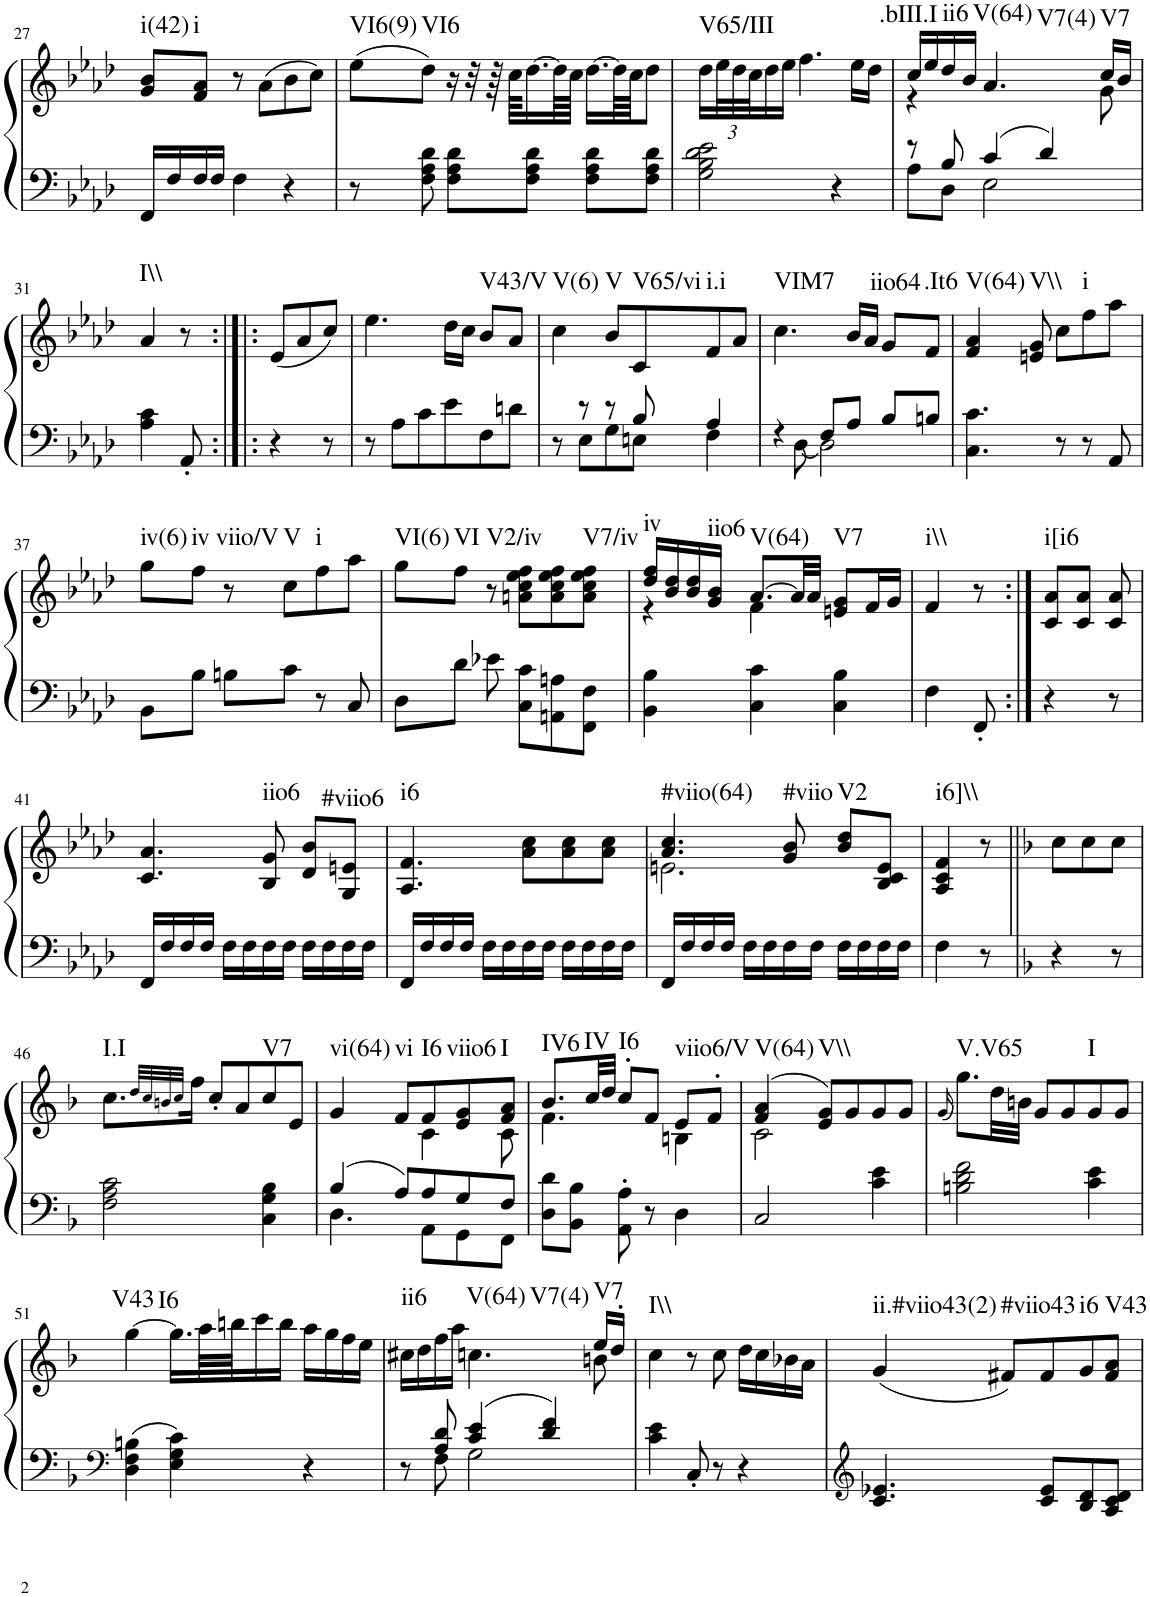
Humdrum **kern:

**kern	**kern	**harte
*part1	*part1	*part1
*staff2	*staff1	*
*I"Piano, Piano right	*	*
*I'Pno.	*	*
!!LO:PB:g=z
*clefF4	*clefG2	*
*k[b-e-a-d-]	*k[b-e-a-d-]	*
*M3/4	*M3/4	*
=27	=27	=27
!	!	!LO:H:kt=i(42)
16FF/LL	8g/ 8b-/L	N
16F/	.	.
!	!	!LO:H:kt=i
16F/	8f/ 8a-/J	N
16F/JJ	.	.
4F\	8r	.
.	(8a-\L	.
4r	8b-\	.
.	8cc\J)	.
=28	=28	=28
!	!	!LO:H:kt=VI6(9)
8r	(8ee-\L	N
!	!	!LO:H:kt=VI6
8F\ 8A-\ 8d-\	8dd-\J)	N
8F\ 8A-\ 8d-\L	16r	.
.	32r	.
.	64r	.
.	64cc\KKLL	.
8F\ 8A-\ 8d-\J	[16.dd-\	.
.	64dd-\LL]	.
.	64cc\JJJJ	.
8F\ 8A-\ 8d-\L	[16.dd-\LL	.
.	64dd-\LL]	.
.	64cc\JJJ	.
8F\ 8A-\ 8d-\J	8dd-\J	.
=29	=29	=29
!	!	!LO:H:kt=V65/III
2G\ 2B-\ 2d-\ 2e-\	16dd-\LL	N
*	*Xbrackettup	*
.	48ee-\L	.
.	48dd-\	.
.	48cc\J	.
.	16dd-\	.
.	16ee-\JJ	.
.	4.ff\	.
4r	.	.
.	16ee-\LL	.
.	16dd-\JJ	.
=30	=30	=30
*^	*^	*
!	!	!	!	!LO:H:kt=.bIII.I
8r	8A-\L	16cc/LL	4r	N
.	.	16ee-/	.	.
!	!	!	!	!LO:H:kt=ii6
8B-/	8D-\J	16dd-/	.	N
.	.	16b-/JJ	.	.
!	!	!	!	!LO:H:n=1:kt=V(64)
!	!	!	!	!LO:H:n=2:kt=V7(4)
4c/	2E-\	4.a-/	4.ryy	N N
4d-/	.	.	.	.
!	!	!	!	!LO:H:kt=V7
.	.	16cc/LL	8g\	N
.	.	16b-/JJ	.	.
*v	*v	*	*	*
*	*v	*v	*
!!LO:LB:g=z
=31	=31	=31
!	!	!LO:H:kt=I\\
4A-\ 4c\	4a-/	N
8AA-'/	8r	.
=32:|!|:	=32:|!|:	=32:|!|:
4r	(8e-/L	.
.	8a-/	.
8r	8cc/J)	.
=33	=33	=33
8r	4.ee-\	.
8A-\L	.	.
8c\	.	.
8e-\	16dd-\LL	.
.	16cc\JJ	.
!	!	!LO:H:kt=V43/V
8F\	8b-/L	N
8dn\J	8a-/J	.
=34	=34	=34
*^	*	*
!	!	!	!LO:H:kt=V(6)
8r	8ryy	4cc\	N
8r	8E-\L	.	.
!	!	!	!LO:H:kt=V
8r	8G\	8b-/L	N
!	!	!	!LO:H:kt=V65/vi
8B-/	8En\J	8c/	N
!	!	!	!LO:H:kt=i.i
4A-/	4F\	8f/	N
.	.	8a-/J	.
=35	=35	=35	=35
!	!	!	!LO:H:kt=VIM7
4r	8ryy	4.cc\	N
.	[8D-\	.	.
8F/L	2D-\]	.	.
8A-/J	.	16b-/LL	.
.	.	16a-/JJ	.
!	!	!	!LO:H:kt=iio64
8B-/L	.	8g/L	N
!	!	!	!LO:H:kt=.It6
8Bn/J	.	8f/J	N
*v	*v	*	*
=36	=36	=36
!	!	!LO:H:kt=V(64)
4.C\ 4.c\	4f/ 4a-/	N
!	!	!LO:H:kt=V\\
.	8en/ 8g/	N
8r	8cc\L	.
!	!	!LO:H:kt=i
8r	8ff\	N
8AA-/	8aa-\J	.
!!LO:LB:g=z
=37	=37	=37
!	!	!LO:H:kt=iv(6)
8BB-\L	8gg\L	N
!	!	!LO:H:kt=iv
8B-\J	8ff\J	N
!	!	!LO:H:kt=viio/V
8Bn\L	8r	N
!	!	!LO:H:kt=V
8c\J	8cc\L	N
!	!	!LO:H:kt=i
8r	8ff\	N
8C/	8aa-\J	.
=38	=38	=38
!	!	!LO:H:kt=VI(6)
8D-\L	8gg\L	N
!	!	!LO:H:kt=VI
8d-\J	8ff\J	N
!	!	!LO:H:kt=V2/iv
8e-X\	8r	N
8C\ 8c\L	8an\ 8cc\ 8ee-\ 8ff\L	.
8AAn\ 8An\	8a\ 8cc\ 8ee-\ 8ff\	.
!	!	!LO:H:kt=V7/iv
8FF\ 8F\J	8a\ 8cc\ 8ee-\ 8ff\J	N
=39	=39	=39
*	*^	*
!	!	!	!LO:H:kt=iv
4BB-\ 4B-\	16dd-/ 16ff/LL	4r	N
.	16b-/ 16dd-/	.	.
.	16b-/ 16dd-/	.	.
!	!	!	!LO:H:kt=iio6
.	16g/ 16b-/JJ	.	N
!	!	!	!LO:H:kt=V(64)
4C\ 4c\	[8.a-/L	4f\	N
.	32a-/LL]	.	.
.	32a-/JJJ	.	.
!	!	!	!LO:H:kt=V7
4C\ 4B-\	8en/ 8g/L	4ryy	N
.	16f/L	.	.
.	16g/JJ	.	.
*	*v	*v	*
=40	=40	=40
!	!	!LO:H:kt=i\\
4F\	4f/	N
8FF'/	8r	.
=40:|!	=40:|!	=40:|!
!	!	!LO:H:kt=i[i6
4r	8c/ 8a-/L	N
.	8c/ 8a-/J	.
8r	8c/ 8a-/	.
!!LO:LB:g=z
=41	=41	=41
16FF/LL	4.c/ 4.a-/	.
16F/	.	.
16F/	.	.
16F/JJ	.	.
16F\LL	.	.
16F\	.	.
!	!	!LO:H:kt=iio6
16F\	8B-/ 8g/	N
16F\JJ	.	.
16F\LL	8d-/ 8b-/L	.
16F\	.	.
!	!	!LO:H:kt=#viio6
16F\	8G/ 8en/J	N
16F\JJ	.	.
=42	=42	=42
!	!	!LO:H:kt=i6
16FF/LL	4.A-/ 4.f/	N
16F/	.	.
16F/	.	.
16F/JJ	.	.
16F\LL	.	.
16F\	.	.
16F\	8a-\ 8cc\L	.
16F\JJ	.	.
16F\LL	8a-\ 8cc\	.
16F\	.	.
16F\	8a-\ 8cc\J	.
16F\JJ	.	.
=43	=43	=43
*	*^	*
!	!	!	!LO:H:kt=#viio(64)
16FF/LL	4.a-/ 4.cc/	2.en\	N
16F/	.	.	.
16F/	.	.	.
16F/JJ	.	.	.
16F\LL	.	.	.
16F\	.	.	.
!	!	!	!LO:H:kt=#viio
16F\	8g/ 8b-/	.	N
16F\JJ	.	.	.
!	!	!	!LO:H:kt=V2
16F\LL	8b-/ 8dd-/L	.	N
16F\	.	.	.
16F\	8B-/ 8c/ 8e/J	.	.
16F\JJ	.	.	.
*	*v	*v	*
=44	=44	=44
!	!	!LO:H:kt=i6]\\
4F\	4A-/ 4c/ 4f/	N
8r	8r	.
=45||	=45||	=45||
*k[b-]	*k[b-]	*
4r	8cc\L	.
.	8cc\	.
8r	8cc\J	.
!!LO:LB:g=z
=46	=46	=46
!	!	!LO:H:kt=I.I
2F\ 2A\ 2c\	8.cc\L	N
.	32qdd/LLL	.
.	32qcc/	.
.	32qbn/	.
.	32qcc/JJJ	.
.	16ff\Jk	.
.	8cc'/L	.
.	8a/	.
!	!	!LO:H:kt=V7
4C\ 4G\ 4B-\	8cc/	N
.	8e/J	.
=47	=47	=47
*^	*^	*
!	!	!	!	!LO:H:kt=vi(64)
4B-/	4.D\	4g/	4.ryy	N
!	!	!	!	!LO:H:kt=vi
8A/L	.	8f/L	.	N
!	!	!	!	!LO:H:kt=I6
8A/	8AA\L	8f/	4c\	N
!	!	!	!	!LO:H:kt=viio6
8G/	8GG\	8e/ 8g/	.	N
!	!	!	!	!LO:H:kt=I
8F/J	8FF\J	8f/ 8a/J	8c\	N
=48	=48	=48	=48	=48
!	!	!	!	!LO:H:kt=IV6
*v	*v	*	*	*
8D\ 8d\L	8.b-/L	4.f\	N
8BB-\ 8B-\J	.	.	.
!	!	!	!LO:H:kt=IV
.	32cc/LL	.	N
.	32dd/JJJ	.	.
!	!	!	!LO:H:kt=I6
8AA\' 8A\'	8cc'/L	.	N
8r	8f/J	8ryy	.
!	!	!	!LO:H:kt=viio6/V
4D\	4Bn\	8e/L	N
.	.	8f'/J	.
=49	=49	=49	=49
!	!	!	!LO:H:kt=V(64)
2C/	(4f/ 4a/	2c\	N
!	!	!	!LO:H:kt=V\\
.	8e/ 8g/L)	.	N
.	8g/	.	.
4c\ 4e\	8g/	4ryy	.
.	8g/J	.	.
*	*v	*v	*
=50	=50	=50
.	(16qg/	.
!	!	!LO:H:kt=V.V65
2Bn\ 2d\ 2f\	8.gg\L)	N
.	32dd\LL	.
.	32bn\JJJ	.
.	8g/L	.
.	8g/	.
!	!	!LO:H:kt=I
4c\ 4e\	8g/	N
.	8g/J	.
!!LO:LB:g=z
=51	=51	=51
*clefF4	*	*
!	!	!LO:H:kt=V43
4D\ 4F\ 4Bn\	[4gg\	N
!	!	!LO:H:kt=I6
4E\ 4G\ 4c\	16.gg\LL]	N
.	64aa\LL	.
.	64bbn\JJ	.
.	16ccc\	.
.	16bb\JJ	.
4r	16aa\LL	.
.	16gg\	.
.	16ff\	.
.	16ee\JJ	.
=52	=52	=52
*^	*^	*
!	!	!	!	!LO:H:kt=ii6
8r	8ryy	16cc#X\LL	8ryy	N
.	.	16dd\	.	.
*	*	*v	*v	*
8A/ 8d/	8F\	16ff\	.
.	.	16aa\JJ	.
!	!	!	!LO:H:n=1:kt=V(64)
!	!	!	!LO:H:n=2:kt=V7(4)
4c/ 4e/	2G\	4.ccn\	N N
4d/ 4f/	.	.	.
*	*	*^	*
!	!	!	!	!LO:H:kt=V7
.	.	16ee/LL	8bn\	N
.	.	16dd'/JJ	.	.
*v	*v	*	*	*
*	*v	*v	*
=53	=53	=53
!	!	!LO:H:kt=I\\
4c\ 4e\	4cc\	N
8C'/	8r	.
8r	8cc\	.
4r	16dd\LL	.
.	16cc\	.
.	16b-X\	.
.	16a\JJ	.
=54	=54	=54
*clefG2	*	*
!	!	!LO:H:kt=ii.#viio43(2)
4.c/ 4.e-X/	(4g/	N
!	!	!LO:H:kt=#viio43
.	8f#X/L)	N
8c/ 8e-/L	8f#/	.
!	!	!LO:H:kt=i6
8B-/ 8d/	8g/	N
!	!	!LO:H:kt=V43
8A/ 8c/ 8d/J	8f#/ 8a/J	N
=	=	=
*-	*-	*-
